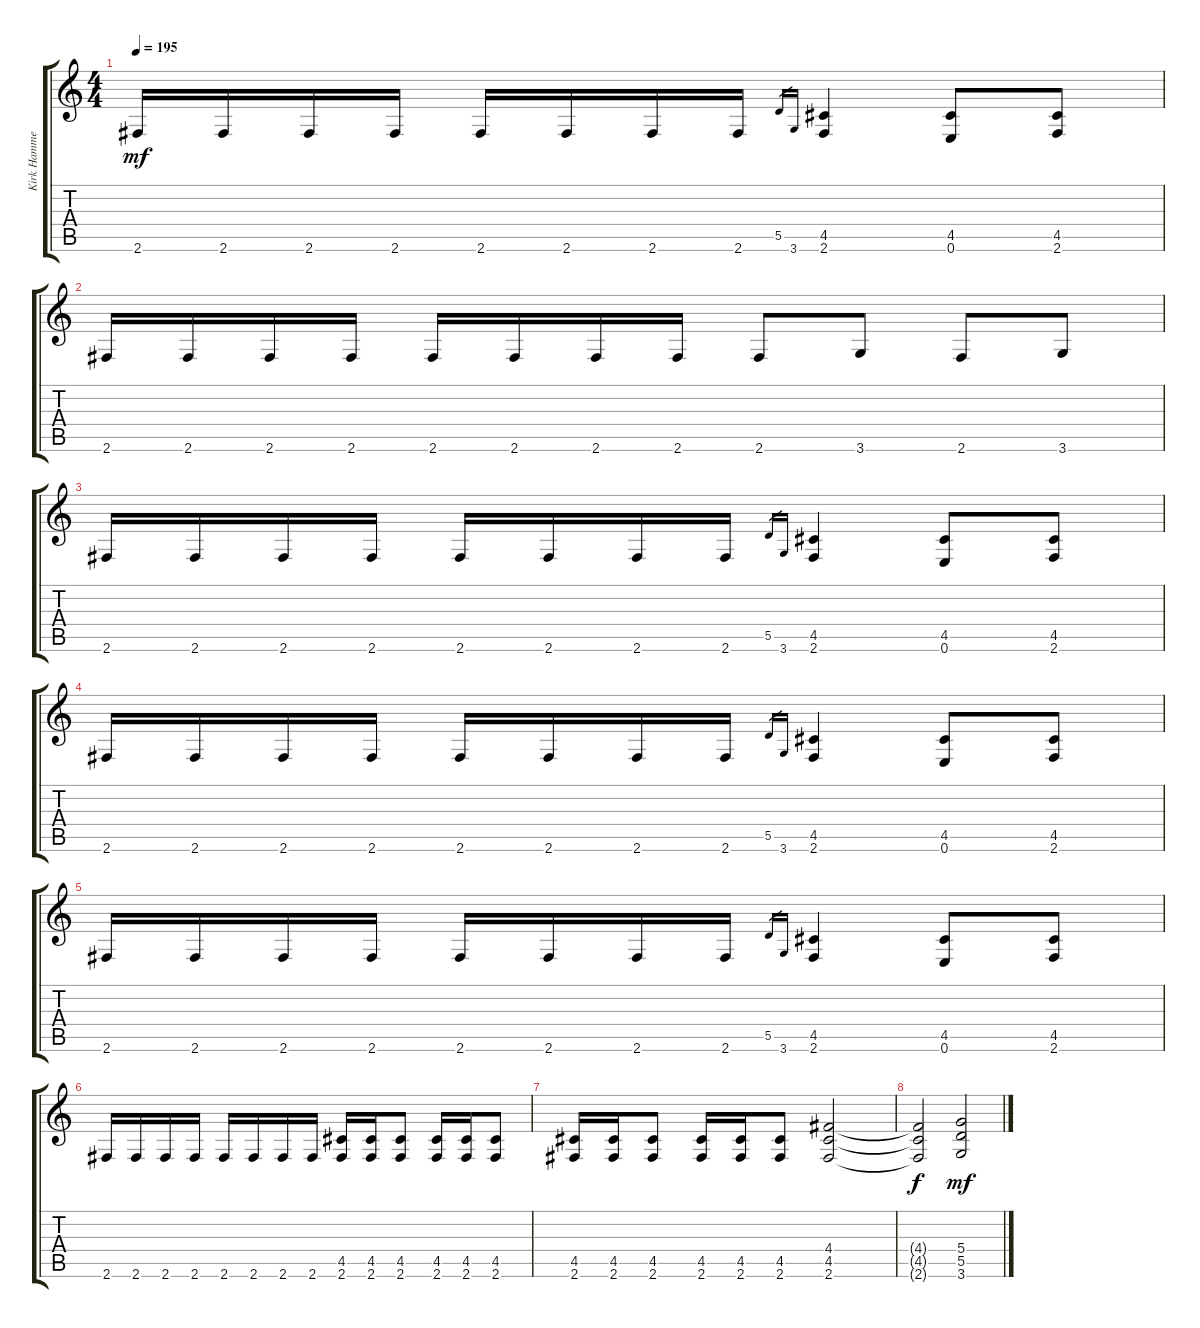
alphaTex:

\track ("Kirk Hammet" "Kirk Hamme") {instrument distortionguitar}
\staff {score tabs}
\tuning (E4 B3 G3 D3 A2 E2) {hide}
\ts (4 4)
\tempo 195
\clef g2
\ks c
2.6.16{dy mf} 2.6.16 2.6.16 2.6.16 2.6.16 2.6.16 2.6.16 2.6.16 5.5.16{gr} 3.6.16{gr} (4.5 2.6).4 (4.5 0.6).8 (4.5 2.6).8 |
2.6.16 2.6.16 2.6.16 2.6.16 2.6.16 2.6.16 2.6.16 2.6.16 2.6.8 3.6.8 2.6.8 3.6.8 |
2.6.16 2.6.16 2.6.16 2.6.16 2.6.16 2.6.16 2.6.16 2.6.16 5.5.16{gr} 3.6.16{gr} (4.5 2.6).4 (4.5 0.6).8 (4.5 2.6).8 |
2.6.16 2.6.16 2.6.16 2.6.16 2.6.16 2.6.16 2.6.16 2.6.16 5.5.16{gr} 3.6.16{gr} (4.5 2.6).4 (4.5 0.6).8 (4.5 2.6).8 |
2.6.16 2.6.16 2.6.16 2.6.16 2.6.16 2.6.16 2.6.16 2.6.16 5.5.16{gr} 3.6.16{gr} (4.5 2.6).4 (4.5 0.6).8 (4.5 2.6).8 |
2.6.16 2.6.16 2.6.16 2.6.16 2.6.16 2.6.16 2.6.16 2.6.16 (4.5 2.6).16 (4.5 2.6).16 (4.5 2.6).8 (4.5 2.6).16 (4.5 2.6).16 (4.5 2.6).8 |
(4.5 2.6).16 (4.5 2.6).16 (4.5 2.6).8 (4.5 2.6).16 (4.5 2.6).16 (4.5 2.6).8 (4.4 4.5 2.6).2 |
(4.4{t} 4.5{t} 2.6{t}).2{dy f} (5.4 5.5 3.6).2{dy mf}
